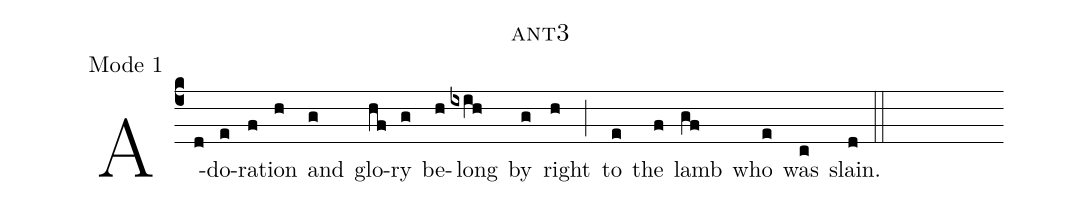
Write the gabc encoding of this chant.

name: ant3;
annotation: Mode 1;
%%
(c4)
A(d)do(e)ra(f)tion(h) and(g) glo(hf)ry(g) be(h)long(ixih) by(g) () right(h) (;) to(e) the(f) lamb(gf) who(e) was(c) slain.(d) (::)
